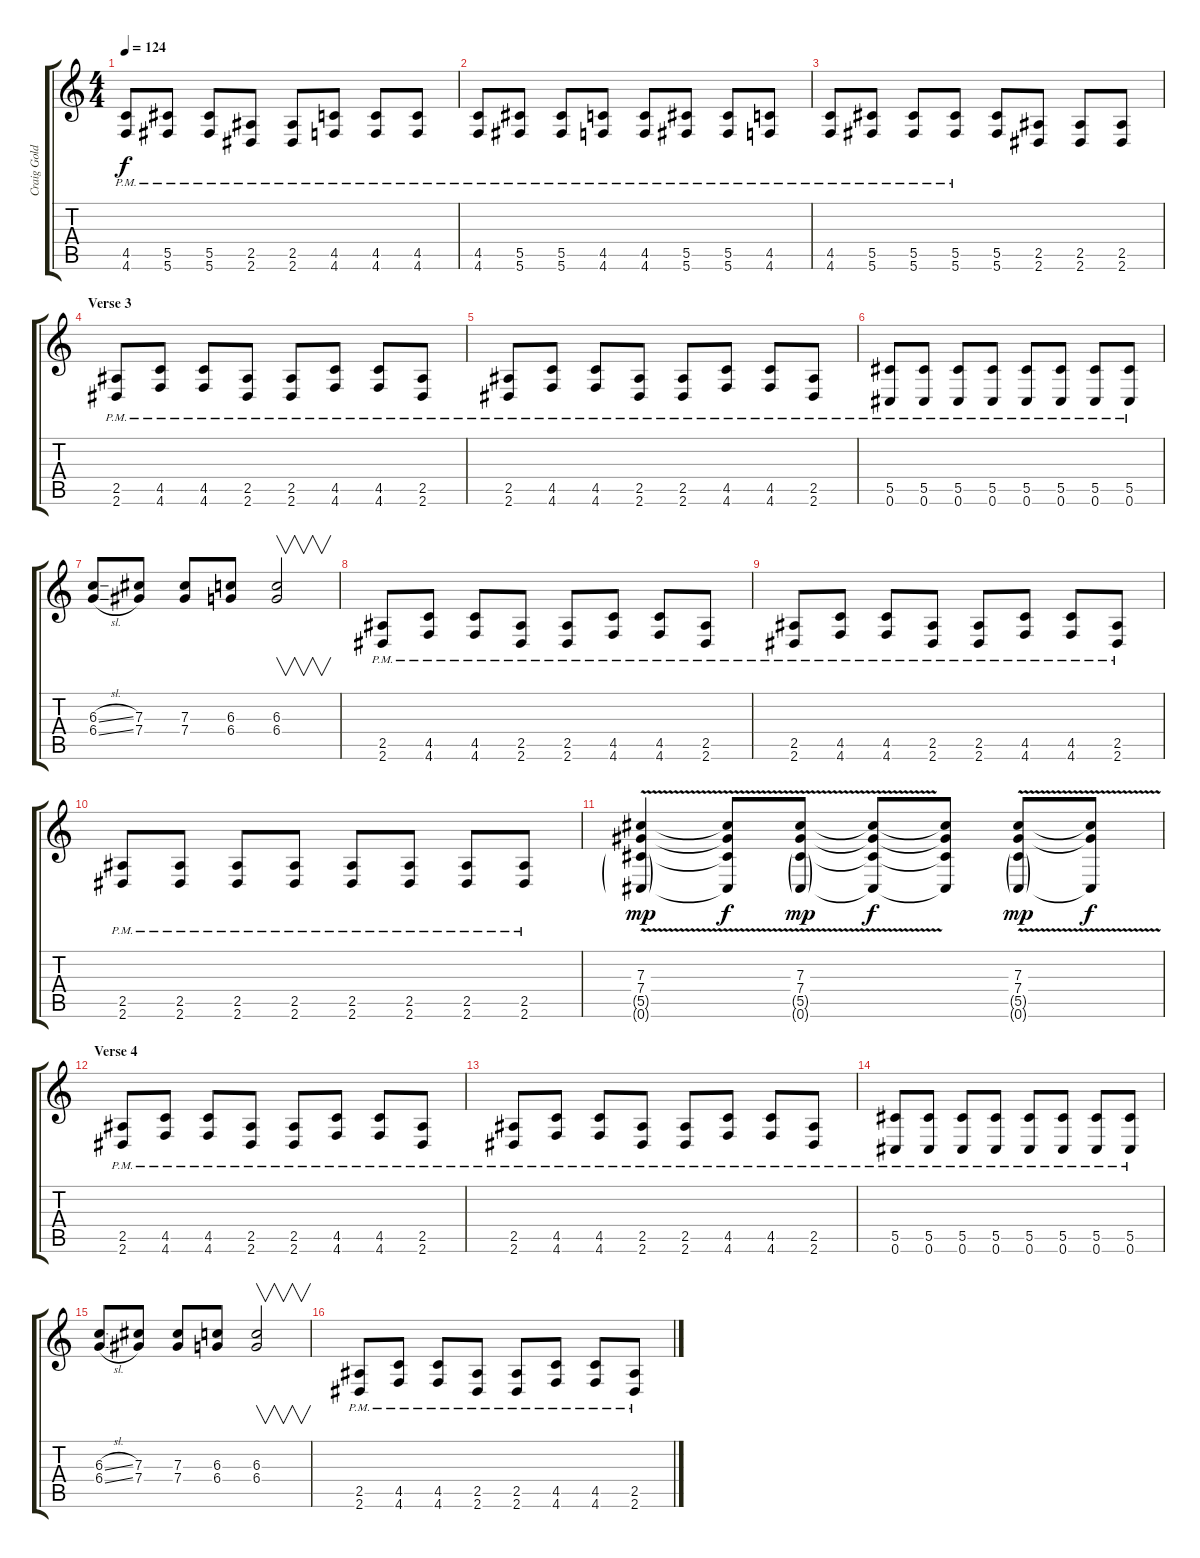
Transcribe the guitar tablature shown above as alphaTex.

\track ("Craig Goldy - Rhytm" "Craig Gold") {instrument distortionguitar}
\staff {score tabs}
\tuning (Eb4 Bb3 Gb3 Db3 Ab2 Db2) {hide}
\ts (4 4)
\tempo 124
\clef g2
\ks c
(4.5{pm} 4.6{pm}).8{dy f} (5.5{pm} 5.6{pm}).8 (5.5{pm} 5.6{pm}).8 (2.5{pm} 2.6{pm}).8 (2.5{pm} 2.6{pm}).8 (4.5{pm} 4.6{pm}).8 (4.5{pm} 4.6{pm}).8 (4.5{pm} 4.6{pm}).8 |
(4.5{pm} 4.6{pm}).8 (5.5{pm} 5.6{pm}).8 (5.5{pm} 5.6{pm}).8 (4.5{pm} 4.6{pm}).8 (4.5{pm} 4.6{pm}).8 (5.5{pm} 5.6{pm}).8 (5.5{pm} 5.6{pm}).8 (4.5{pm} 4.6{pm}).8 |
(4.5{pm} 4.6{pm}).8 (5.5{pm} 5.6{pm}).8 (5.5{pm} 5.6{pm}).8 (5.5{pm} 5.6{pm}).8 (5.5 5.6).8 (2.5 2.6).8 (2.5 2.6).8 (2.5 2.6).8 |
\section ("" "Verse 3")
(2.5{pm} 2.6{pm}).8 (4.5{pm} 4.6{pm}).8 (4.5{pm} 4.6{pm}).8 (2.5{pm} 2.6{pm}).8 (2.5{pm} 2.6{pm}).8 (4.5{pm} 4.6{pm}).8 (4.5{pm} 4.6{pm}).8 (2.5{pm} 2.6{pm}).8 |
(2.5{pm} 2.6{pm}).8 (4.5{pm} 4.6{pm}).8 (4.5{pm} 4.6{pm}).8 (2.5{pm} 2.6{pm}).8 (2.5{pm} 2.6{pm}).8 (4.5{pm} 4.6{pm}).8 (4.5{pm} 4.6{pm}).8 (2.5{pm} 2.6{pm}).8 |
(5.5{pm} 0.6{pm}).8 (5.5{pm} 0.6{pm}).8 (5.5{pm} 0.6{pm}).8 (5.5{pm} 0.6{pm}).8 (5.5{pm} 0.6{pm}).8 (5.5{pm} 0.6{pm}).8 (5.5{pm} 0.6{pm}).8 (5.5{pm} 0.6{pm}).8 |
(6.3{sl} 6.4{sl}).8 (7.3 7.4).8 (7.3 7.4).8 (6.3 6.4).8 (6.3 6.4).2{v} |
(2.5{pm} 2.6{pm}).8 (4.5{pm} 4.6{pm}).8 (4.5{pm} 4.6{pm}).8 (2.5{pm} 2.6{pm}).8 (2.5{pm} 2.6{pm}).8 (4.5{pm} 4.6{pm}).8 (4.5{pm} 4.6{pm}).8 (2.5{pm} 2.6{pm}).8 |
(2.5{pm} 2.6{pm}).8 (4.5{pm} 4.6{pm}).8 (4.5{pm} 4.6{pm}).8 (2.5{pm} 2.6{pm}).8 (2.5{pm} 2.6{pm}).8 (4.5{pm} 4.6{pm}).8 (4.5{pm} 4.6{pm}).8 (2.5{pm} 2.6{pm}).8 |
(2.5{pm} 2.6{pm}).8 (2.5{pm} 2.6{pm}).8 (2.5{pm} 2.6{pm}).8 (2.5{pm} 2.6{pm}).8 (2.5{pm} 2.6{pm}).8 (2.5{pm} 2.6{pm}).8 (2.5{pm} 2.6{pm}).8 (2.5{pm} 2.6{pm}).8 |
(7.3{v} 7.4{v} 5.5{g} 0.6{g}).4{dy mp} (7.3{t} 7.4{t} 5.5{t} 0.6{t}).8{dy f} (7.3{v} 7.4{v} 5.5{g} 0.6{g}).8{dy mp} (7.3{t} 7.4{t} 5.5{t} 0.6{t}).8{dy f} (7.3{t} 7.4{t} 5.5{t} 0.6{t}).8 (7.3{v} 7.4{v} 5.5{g} 0.6{g}).8{dy mp} (7.3{t} 7.4{t} 0.6{t}).8{dy f} |
\section ("" "Verse 4")
(2.5{pm} 2.6{pm}).8 (4.5{pm} 4.6{pm}).8 (4.5{pm} 4.6{pm}).8 (2.5{pm} 2.6{pm}).8 (2.5{pm} 2.6{pm}).8 (4.5{pm} 4.6{pm}).8 (4.5{pm} 4.6{pm}).8 (2.5{pm} 2.6{pm}).8 |
(2.5{pm} 2.6{pm}).8 (4.5{pm} 4.6{pm}).8 (4.5{pm} 4.6{pm}).8 (2.5{pm} 2.6{pm}).8 (2.5{pm} 2.6{pm}).8 (4.5{pm} 4.6{pm}).8 (4.5{pm} 4.6{pm}).8 (2.5{pm} 2.6{pm}).8 |
(5.5{pm} 0.6{pm}).8 (5.5{pm} 0.6{pm}).8 (5.5{pm} 0.6{pm}).8 (5.5{pm} 0.6{pm}).8 (5.5{pm} 0.6{pm}).8 (5.5{pm} 0.6{pm}).8 (5.5{pm} 0.6{pm}).8 (5.5{pm} 0.6{pm}).8 |
(6.3{sl} 6.4{sl}).8 (7.3 7.4).8 (7.3 7.4).8 (6.3 6.4).8 (6.3 6.4).2{v} |
(2.5{pm} 2.6{pm}).8 (4.5{pm} 4.6{pm}).8 (4.5{pm} 4.6{pm}).8 (2.5{pm} 2.6{pm}).8 (2.5{pm} 2.6{pm}).8 (4.5{pm} 4.6{pm}).8 (4.5{pm} 4.6{pm}).8 (2.5{pm} 2.6{pm}).8
